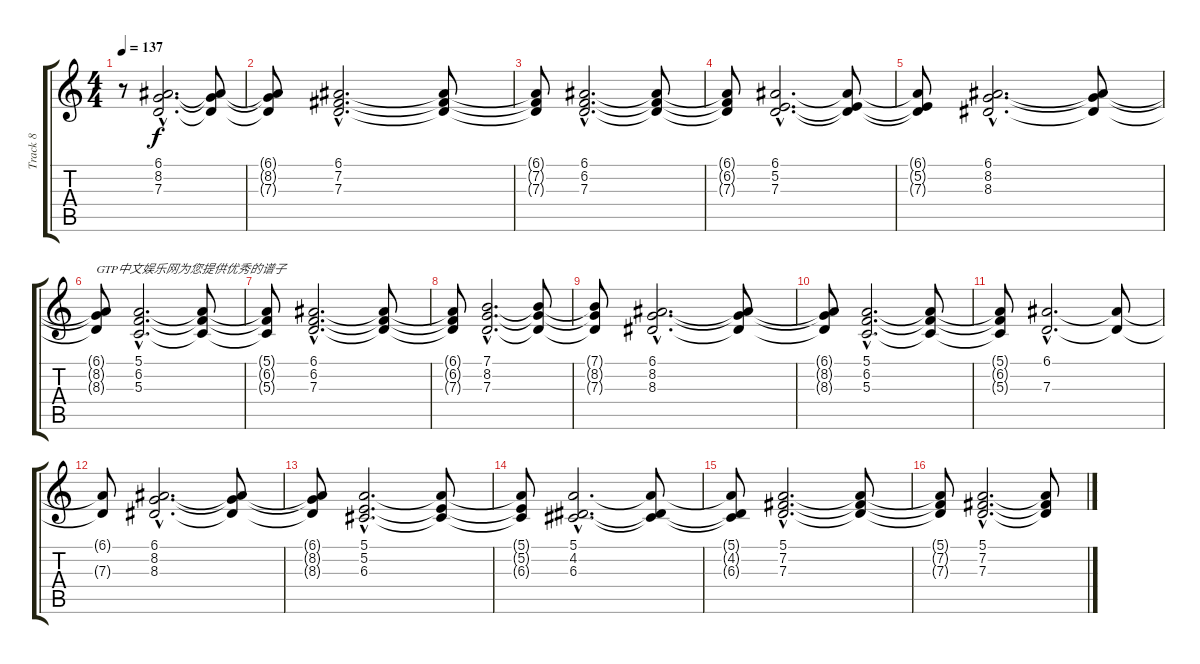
\track ("Track 8" "Track 8") {instrument stringensemble1}
\staff {score tabs}
\tuning (E4 B3 G3 D3 A2 E2) {hide}
\ts (4 4)
\tempo 137
\clef g2
\ks c
r.8{dy f instrument stringensemble1} (6.1{hac} 8.2{hac} 7.3{hac}).2{d} (6.1{t} 8.2{t} 7.3{t}).8 |
(6.1{t} 8.2{t} 7.3{t}).8 (6.1{hac} 7.2{hac} 7.3{hac}).2{d} (6.1{t} 7.2{t} 7.3{t}).8 |
(6.1{t} 7.2{t} 7.3{t}).8 (6.1{hac} 6.2{hac} 7.3{hac}).2{d} (6.1{t} 6.2{t} 7.3{t}).8 |
(6.1{t} 6.2{t} 7.3{t}).8 (6.1{hac} 5.2{hac} 7.3{hac}).2{d} (6.1{t} 5.2{t} 7.3{t}).8 |
(6.1{t} 5.2{t} 7.3{t}).8 (6.1{hac} 8.2{hac} 8.3{hac}).2{d} (6.1{t} 8.2{t} 8.3{t}).8 |
(6.1{t} 8.2{t} 8.3{t}).8{txt "GTP中文娱乐网为您提供优秀的谱子"} (5.1{hac} 6.2{hac} 5.3{hac}).2{d} (5.1{t} 6.2{t} 5.3{t}).8 |
(5.1{t} 6.2{t} 5.3{t}).8 (6.1{hac} 6.2{hac} 7.3{hac}).2{d} (6.1{t} 6.2{t} 7.3{t}).8 |
(6.1{t} 6.2{t} 7.3{t}).8 (7.1{hac} 8.2{hac} 7.3{hac}).2{d} (7.1{t} 8.2{t} 7.3{t}).8 |
(7.1{t} 8.2{t} 7.3{t}).8 (6.1{hac} 8.2{hac} 8.3{hac}).2{d} (6.1{t} 8.2{t} 8.3{t}).8 |
(6.1{t} 8.2{t} 8.3{t}).8 (5.1{hac} 6.2{hac} 5.3{hac}).2{d} (5.1{t} 6.2{t} 5.3{t}).8 |
(5.1{t} 6.2{t} 5.3{t}).8 (6.1{hac} 7.3{hac}).2{d} (6.1{t} 7.3{t}).8 |
(6.1{t} 7.3{t}).8 (6.1{hac} 8.2{hac} 8.3{hac}).2{d} (6.1{t} 8.2{t} 8.3{t}).8 |
(6.1{t} 8.2{t} 8.3{t}).8 (5.1{hac} 5.2{hac} 6.3{hac}).2{d} (5.1{t} 5.2{t} 6.3{t}).8 |
(5.1{t} 5.2{t} 6.3{t}).8 (5.1{hac} 4.2{hac} 6.3{hac}).2{d} (5.1{t} 4.2{t} 6.3{t}).8 |
(5.1{t} 4.2{t} 6.3{t}).8 (5.1{hac} 7.2{hac} 7.3{hac}).2{d} (5.1{t} 7.2{t} 7.3{t}).8 |
(5.1{t} 7.2{t} 7.3{t}).8 (5.1{hac} 7.2{hac} 7.3{hac}).2{d} (5.1{t} 7.2{t} 7.3{t}).8
